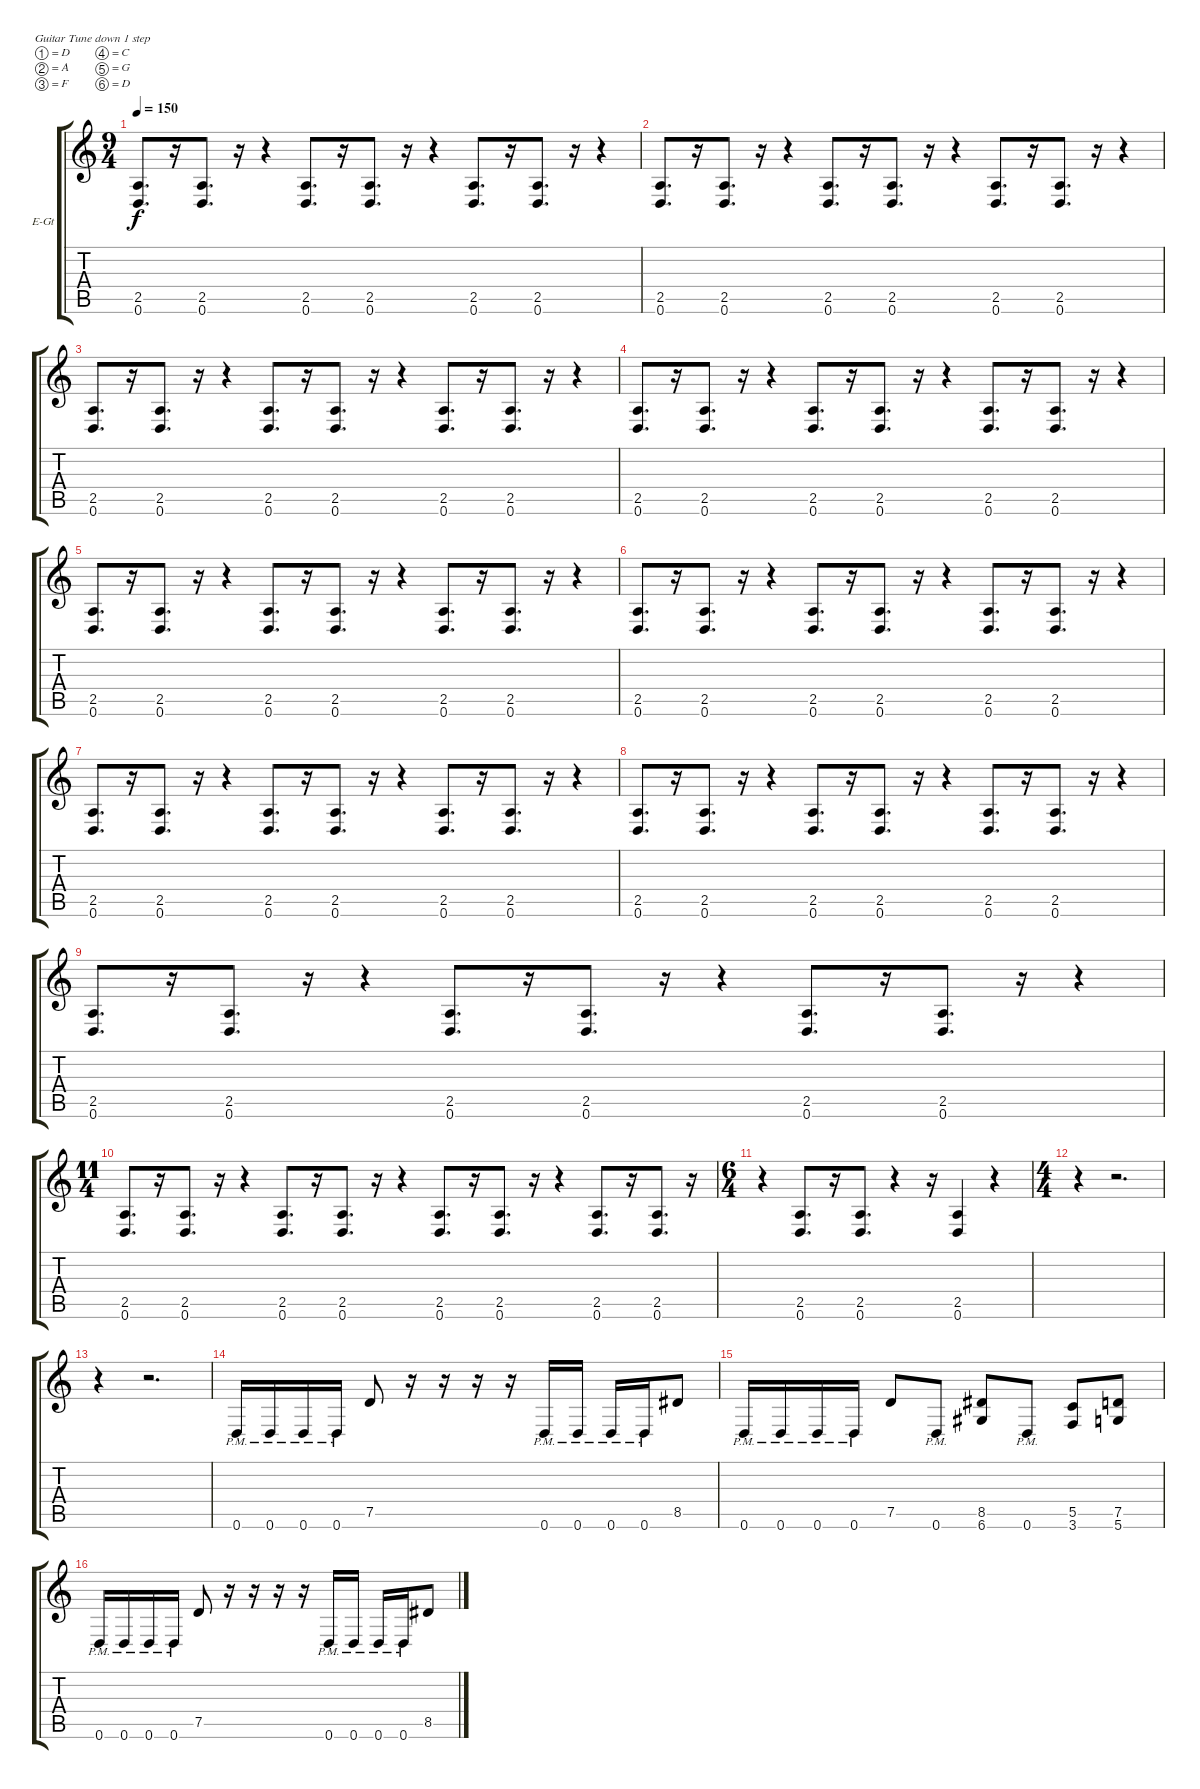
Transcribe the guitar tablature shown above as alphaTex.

\bracketExtendMode groupsimilarinstruments
\firstSystemTrackNameOrientation horizontal
\otherSystemsTrackNameOrientation horizontal
\track ("Гитара 1" "E-Gt") {instrument distortionguitar}
\staff {score tabs}
\tuning (D4 A3 F3 C3 G2 D2)
\ts (9 4)
\beaming (8 6 6 6)
\tempo 150
\clef g2
\ks c
(2.5 0.6).8{d dy f} r.16 (2.5 0.6).8{d} r.16 r.4 (2.5 0.6).8{d} r.16 (2.5 0.6).8{d} r.16 r.4 (2.5 0.6).8{d} r.16 (2.5 0.6).8{d} r.16 r.4 |
(2.5 0.6).8{d} r.16 (2.5 0.6).8{d} r.16 r.4 (2.5 0.6).8{d} r.16 (2.5 0.6).8{d} r.16 r.4 (2.5 0.6).8{d} r.16 (2.5 0.6).8{d} r.16 r.4 |
(2.5 0.6).8{d} r.16 (2.5 0.6).8{d} r.16 r.4 (2.5 0.6).8{d} r.16 (2.5 0.6).8{d} r.16 r.4 (2.5 0.6).8{d} r.16 (2.5 0.6).8{d} r.16 r.4 |
(2.5 0.6).8{d} r.16 (2.5 0.6).8{d} r.16 r.4 (2.5 0.6).8{d} r.16 (2.5 0.6).8{d} r.16 r.4 (2.5 0.6).8{d} r.16 (2.5 0.6).8{d} r.16 r.4 |
(2.5 0.6).8{d} r.16 (2.5 0.6).8{d} r.16 r.4 (2.5 0.6).8{d} r.16 (2.5 0.6).8{d} r.16 r.4 (2.5 0.6).8{d} r.16 (2.5 0.6).8{d} r.16 r.4 |
(2.5 0.6).8{d} r.16 (2.5 0.6).8{d} r.16 r.4 (2.5 0.6).8{d} r.16 (2.5 0.6).8{d} r.16 r.4 (2.5 0.6).8{d} r.16 (2.5 0.6).8{d} r.16 r.4 |
(2.5 0.6).8{d} r.16 (2.5 0.6).8{d} r.16 r.4 (2.5 0.6).8{d} r.16 (2.5 0.6).8{d} r.16 r.4 (2.5 0.6).8{d} r.16 (2.5 0.6).8{d} r.16 r.4 |
(2.5 0.6).8{d} r.16 (2.5 0.6).8{d} r.16 r.4 (2.5 0.6).8{d} r.16 (2.5 0.6).8{d} r.16 r.4 (2.5 0.6).8{d} r.16 (2.5 0.6).8{d} r.16 r.4 |
(2.5 0.6).8{d} r.16 (2.5 0.6).8{d} r.16 r.4 (2.5 0.6).8{d} r.16 (2.5 0.6).8{d} r.16 r.4 (2.5 0.6).8{d} r.16 (2.5 0.6).8{d} r.16 r.4 |
\ts (11 4)
\beaming (8 6 6 6 4)
(2.5 0.6).8{d} r.16 (2.5 0.6).8{d} r.16 r.4 (2.5 0.6).8{d} r.16 (2.5 0.6).8{d} r.16 r.4 (2.5 0.6).8{d} r.16 (2.5 0.6).8{d} r.16 r.4 (2.5 0.6).8{d} r.16 (2.5 0.6).8{d} r.16 |
\ts (6 4)
\beaming (8 6 6)
r.4 (2.5 0.6).8{d} r.16 (2.5 0.6).8{d} r.4 r.16 (2.5 0.6).4 r.4 |
\ts (4 4)
\beaming (8 2 2 2 2)
r.4 r.2{d} |
r.4 r.2{d} |
0.6{pm}.16 0.6{pm}.16 0.6{pm}.16 0.6{pm}.16 7.5.8 r.16 r.16 r.16 r.16 0.6{pm}.16 0.6{pm}.16 0.6{pm}.16 0.6{pm}.16 8.5.8 |
0.6{pm}.16 0.6{pm}.16 0.6{pm}.16 0.6{pm}.16 7.5.8 0.6{pm}.8 (8.5 6.6).8 0.6{pm}.8 (5.5 3.6).8 (7.5 5.6).8 |
0.6{pm}.16 0.6{pm}.16 0.6{pm}.16 0.6{pm}.16 7.5.8 r.16 r.16 r.16 r.16 0.6{pm}.16 0.6{pm}.16 0.6{pm}.16 0.6{pm}.16 8.5.8
